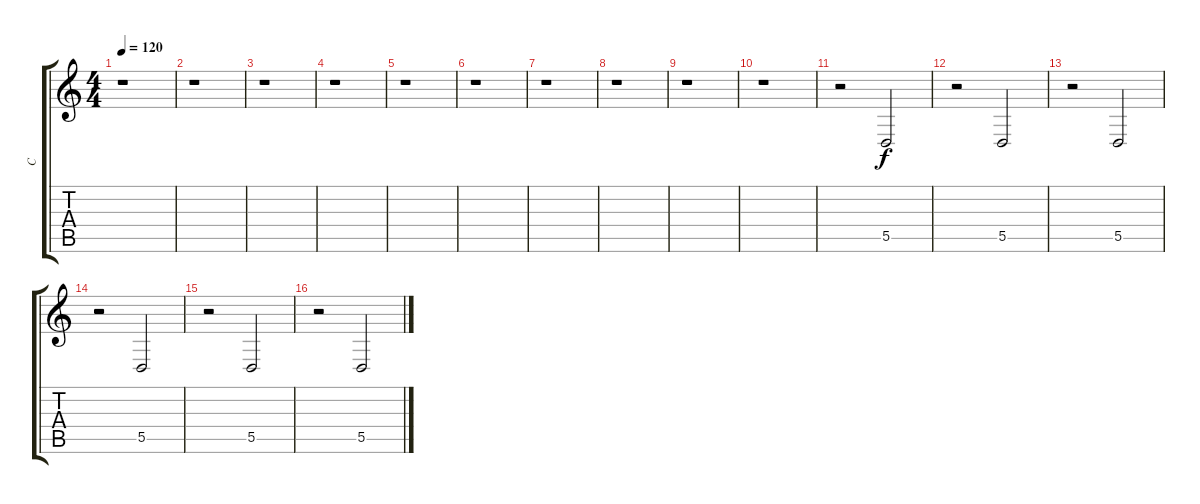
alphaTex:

\track ("C" "C") {instrument telephonering}
\staff {score tabs}
\tuning (E4 B3 G3 D3 A2 E2) {hide}
\ts (4 4)
\tempo 120
\clef g2
\ks c
r.1{dy f} |
r.1 |
r.1 |
r.1 |
r.1 |
r.1 |
r.1 |
r.1 |
r.1 |
r.1 |
r.2{volume 13} 5.5.2{volume 16 instrument telephonering} |
r.2 5.5.2 |
r.2 5.5.2 |
r.2 5.5.2 |
r.2 5.5.2 |
r.2 5.5.2
